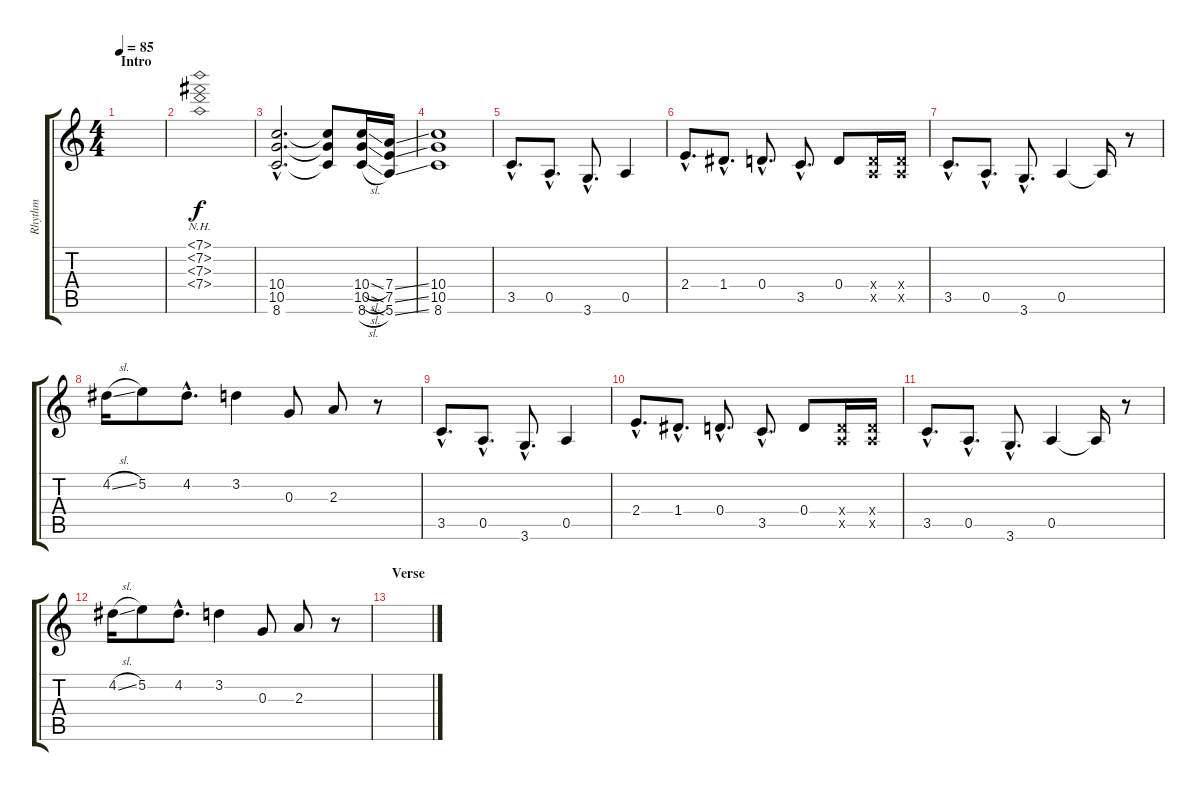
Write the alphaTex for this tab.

\track ("Rhythm" "Rhythm") {instrument distortionguitar}
\staff {score tabs}
\tuning (E4 B3 G3 D3 A2 E2) {hide}
\ts (4 4)
\section ("" "Intro")
\tempo 85
\clef g2
\ks c
|
(7.1{nh} 7.2{nh} 7.3{nh} 7.4{nh}).1 |
(10.4{hac} 10.5{hac} 8.6{hac}).2{d} (10.4{t} 10.5{t} 8.6{t}).8 (10.4{sl} 10.5{sl} 8.6{sl}).16 (7.4{ss} 7.5{ss} 5.6{ss}).16 |
(10.4 10.5 8.6).1 |
3.5{hac}.8{d} 0.5{hac}.8{d} 3.6{hac}.8{d} 0.5.4 |
2.4{hac}.8{d} 1.4{hac}.8{d} 0.4{hac}.8{d} 3.5{hac}.8{d} 0.4.8 (0.4{x} 0.5{x}).16 (0.4{x} 0.5{x}).16 |
3.5{hac}.8{d} 0.5{hac}.8{d} 3.6{hac}.8{d} 0.5.4 0.5{t}.16 r.8 |
4.2{sl}.16 5.2.8 4.2{hac}.8{d} 3.2.4 0.3.8 2.3.8 r.8 |
3.5{hac}.8{d} 0.5{hac}.8{d} 3.6{hac}.8{d} 0.5.4 |
2.4{hac}.8{d} 1.4{hac}.8{d} 0.4{hac}.8{d} 3.5{hac}.8{d} 0.4.8 (0.4{x} 0.5{x}).16 (0.4{x} 0.5{x}).16 |
3.5{hac}.8{d} 0.5{hac}.8{d} 3.6{hac}.8{d} 0.5.4 0.5{t}.16 r.8 |
4.2{sl}.16 5.2.8 4.2{hac}.8{d} 3.2.4 0.3.8 2.3.8 r.8 |
\section ("" "Verse")
